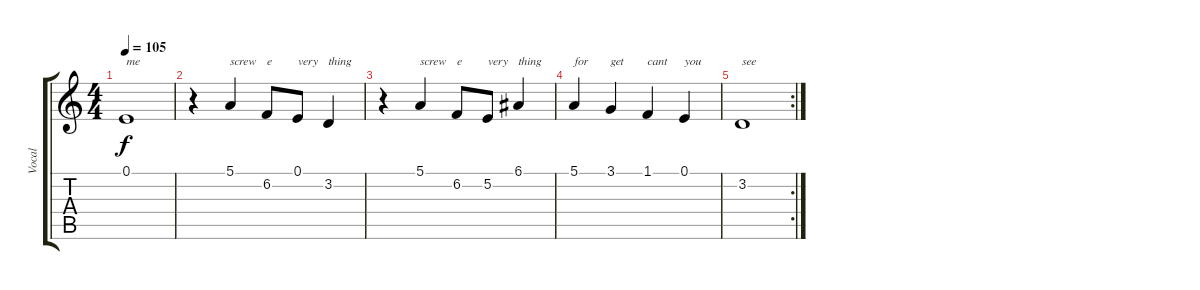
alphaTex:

\track ("Vocal" "Vocal") {instrument tenorsax}
\staff {score tabs}
\tuning (E4 B3 G3 D3 A2 E2) {hide}
\ts (4 4)
\tempo 105
\clef g2
\ks c
0.1.1{txt "me" dy f} |
r.4 5.1.4{txt "screw"} 6.2.8{txt "e"} 0.1.8{txt "very"} 3.2.4{txt "thing"} |
r.4 5.1.4{txt "screw"} 6.2.8{txt "e"} 5.2.8{txt "very"} 6.1.4{txt "thing"} |
5.1.4{txt "for"} 3.1.4{txt "get"} 1.1.4{txt "cant"} 0.1.4{txt "you"} |
\rc 2
3.2.1{txt "see"}
